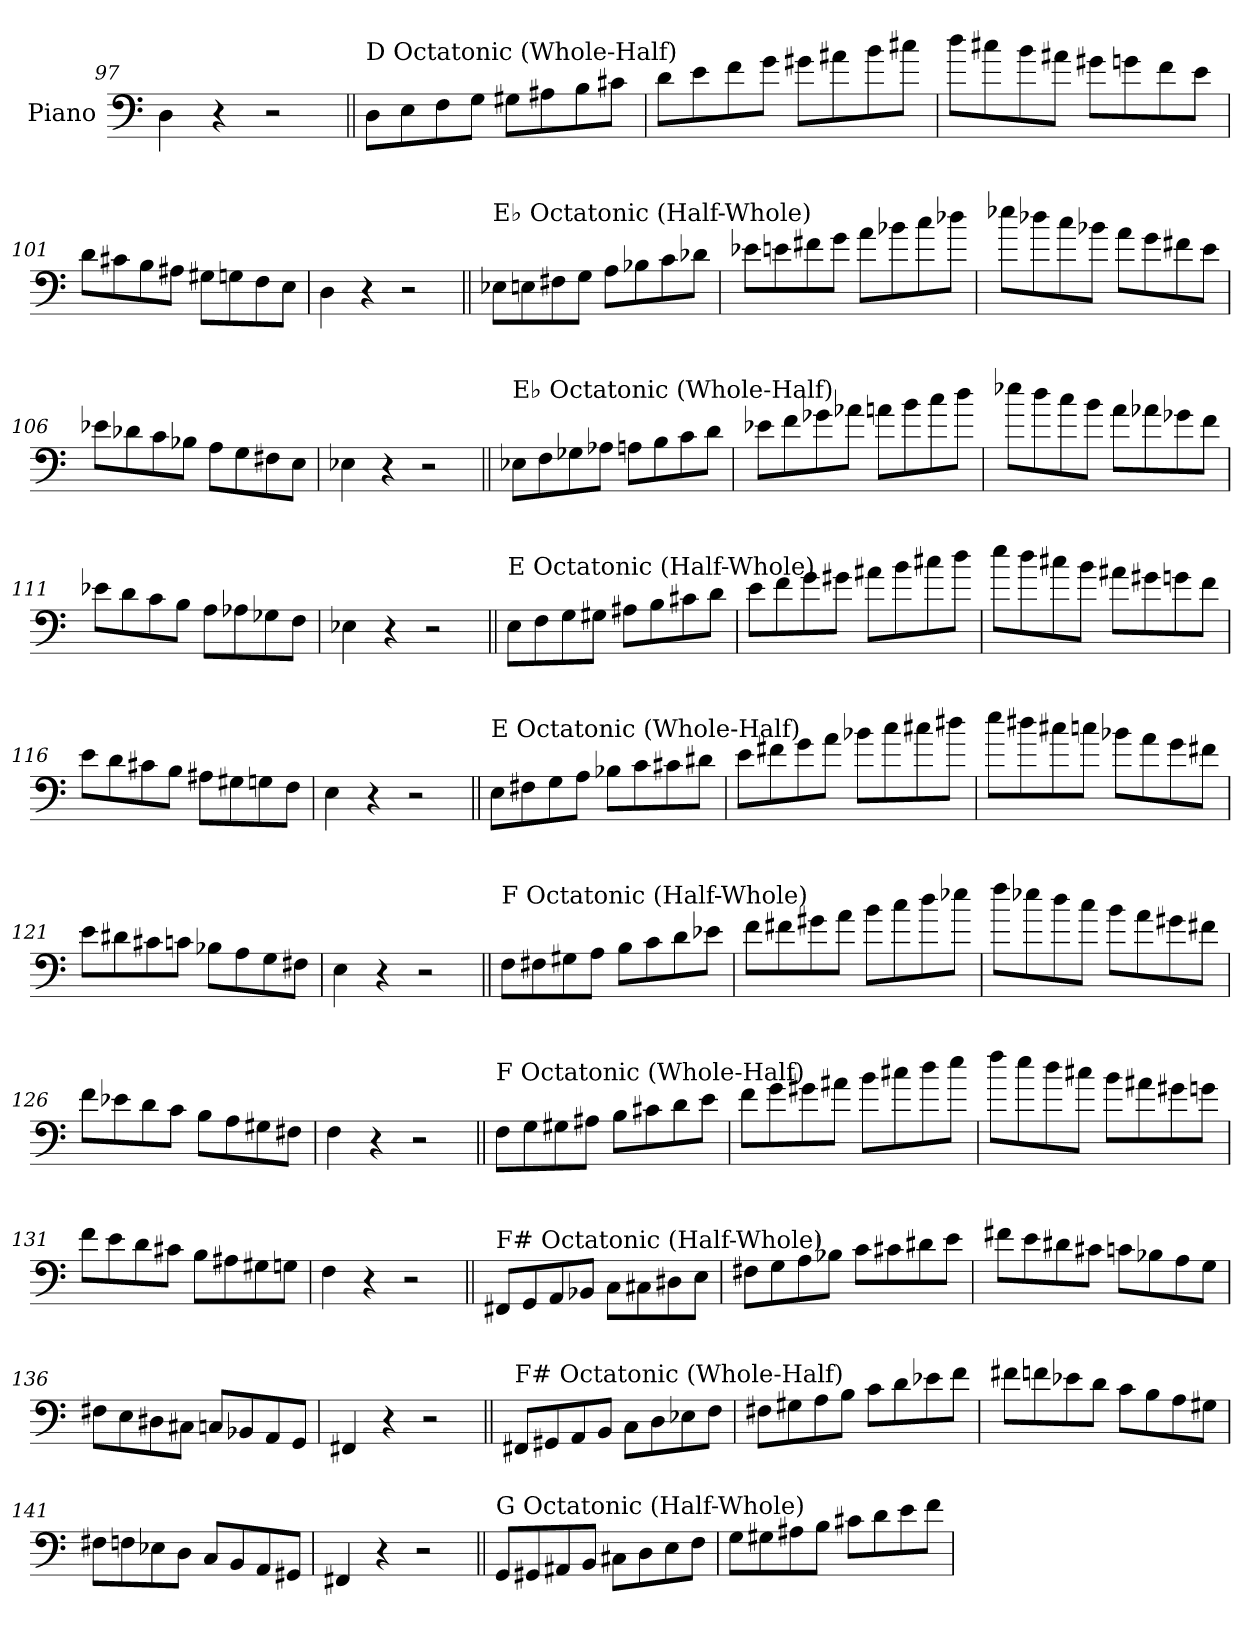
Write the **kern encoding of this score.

**kern
*part1
*staff1
*I"Piano
*I'Pno.
*clefF4
*k[]
=97
4D\
4r
2r
!!LO:LB:g=z
=98||
!LO:TX:a:t=D Octatonic (Whole-Half)
8D\L
8E\
8F\
8G\J
8G#X\L
8A#X\
8B\
8c#X\J
=99
8d\L
8e\
8f\
8g\J
8g#X\L
8a#X\
8b\
8cc#X\J
=100
8dd\L
8cc#X\
8b\
8a#X\J
8g#X\L
8gn\
8f\
8e\J
=101
8d\L
8c#X\
8B\
8A#X\J
8G#X\L
8Gn\
8F\
8E\J
=102
4D\
4r
2r
!!LO:LB:g=z
=103||
!LO:TX:a:t=E♭ Octatonic (Half-Whole)
8E-X\L
8En\
8F#X\
8G\J
8A\L
8B-X\
8c\
8d-X\J
=104
8e-X\L
8en\
8f#X\
8g\J
8a\L
8b-X\
8cc\
8dd-X\J
=105
8ee-X\L
8dd-X\
8cc\
8b-X\J
8a\L
8g\
8f#X\
8e\J
=106
8e-X\L
8d-X\
8c\
8B-X\J
8A\L
8G\
8F#X\
8E\J
=107
4E-X\
4r
2r
!!LO:LB:g=z
=108||
!LO:TX:a:t=E♭ Octatonic (Whole-Half)
8E-X\L
8F\
8G-X\
8A-X\J
8An\L
8B\
8c\
8d\J
=109
8e-X\L
8f\
8g-X\
8a-X\J
8an\L
8b\
8cc\
8dd\J
=110
8ee-X\L
8dd\
8cc\
8b\J
8a\L
8a-X\
8g-X\
8f\J
=111
8e-X\L
8d\
8c\
8B\J
8A\L
8A-X\
8G-X\
8F\J
=112
4E-X\
4r
2r
!!LO:PB:g=z
=113||
!LO:TX:a:t=E Octatonic (Half-Whole)
8E\L
8F\
8G\
8G#X\J
8A#X\L
8B\
8c#X\
8d\J
=114
8e\L
8f\
8g\
8g#X\J
8a#X\L
8b\
8cc#X\
8dd\J
=115
8ee\L
8dd\
8cc#X\
8b\J
8a#X\L
8g#X\
8gn\
8f\J
=116
8e\L
8d\
8c#X\
8B\J
8A#X\L
8G#X\
8Gn\
8F\J
=117
4E\
4r
2r
!!LO:LB:g=z
=118||
!LO:TX:a:t=E Octatonic (Whole-Half)
8E\L
8F#X\
8G\
8A\J
8B-X\L
8c\
8c#X\
8d#X\J
=119
8e\L
8f#X\
8g\
8a\J
8b-X\L
8cc\
8cc#X\
8dd#X\J
=120
8ee\L
8dd#X\
8cc#X\
8ccn\J
8b-X\L
8a\
8g\
8f#X\J
=121
8e\L
8d#X\
8c#X\
8cn\J
8B-X\L
8A\
8G\
8F#X\J
=122
4E\
4r
2r
!!LO:LB:g=z
=123||
!LO:TX:a:t=F Octatonic (Half-Whole)
8F\L
8F#X\
8G#X\
8A\J
8B\L
8c\
8d\
8e-X\J
=124
8f\L
8f#X\
8g#X\
8a\J
8b\L
8cc\
8dd\
8ee-X\J
=125
8ff\L
8ee-X\
8dd\
8cc\J
8b\L
8a\
8g#X\
8f#X\J
=126
8f\L
8e-X\
8d\
8c\J
8B\L
8A\
8G#X\
8F#X\J
=127
4F\
4r
2r
!!LO:LB:g=z
=128||
!LO:TX:a:t=F Octatonic (Whole-Half)
8F\L
8G\
8G#X\
8A#X\J
8B\L
8c#X\
8d\
8e\J
=129
8f\L
8g\
8g#X\
8a#X\J
8b\L
8cc#X\
8dd\
8ee\J
=130
8ff\L
8ee\
8dd\
8cc#X\J
8b\L
8a#X\
8g#X\
8gn\J
=131
8f\L
8e\
8d\
8c#X\J
8B\L
8A#X\
8G#X\
8Gn\J
=132
4F\
4r
2r
!!LO:LB:g=z
=133||
!LO:TX:a:t=F# Octatonic (Half-Whole)
8FF#X/L
8GG/
8AA/
8BB-X/J
8C\L
8C#X\
8D#X\
8E\J
=134
8F#X\L
8G\
8A\
8B-X\J
8c\L
8c#X\
8d#X\
8e\J
=135
8f#X\L
8e\
8d#X\
8c#X\J
8cn\L
8B-X\
8A\
8G\J
=136
8F#X\L
8E\
8D#X\
8C#X\J
8Cn/L
8BB-X/
8AA/
8GG/J
=137
4FF#X/
4r
2r
!!LO:LB:g=z
=138||
!LO:TX:a:t=F# Octatonic (Whole-Half)
8FF#X/L
8GG#X/
8AA/
8BB/J
8C\L
8D\
8E-X\
8F\J
=139
8F#X\L
8G#X\
8A\
8B\J
8c\L
8d\
8e-X\
8f\J
=140
8f#X\L
8fn\
8e-X\
8d\J
8c\L
8B\
8A\
8G#X\J
=141
8F#X\L
8Fn\
8E-X\
8D\J
8C/L
8BB/
8AA/
8GG#X/J
=142
4FF#X/
4r
2r
!!LO:LB:g=z
=143||
!LO:TX:a:t=G Octatonic (Half-Whole)
8GG/L
8GG#X/
8AA#X/
8BB/J
8C#X\L
8D\
8E\
8F\J
=144
8G\L
8G#X\
8A#X\
8B\J
8c#X\L
8d\
8e\
8f\J
=
*-
